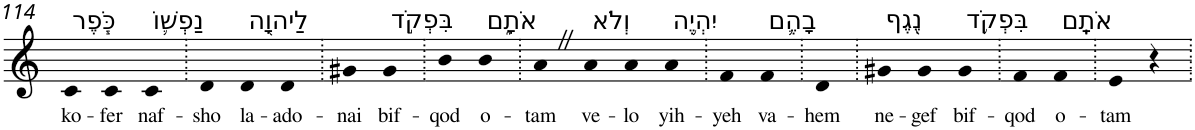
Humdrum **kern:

**kern	**text
*part1	*part1
*staff1	*staff1
*I"Piano	*
*I'Pno	*
!!LO:PB:g=z
*clefG2	*
*k[]	*
=114	=114
!LO:TX:a:t=כֹּ֧פֶר	!
!	!LO:LY:b
4c	ko-
!	!LO:LY:b
4c	-fer
!LO:TX:a:t=נַפְשׁ֛וֹ	!
!	!LO:LY:b
4c	naf-
=115.	=115.
!	!LO:LY:b
4d	-sho
!LO:TX:a:t=לַיהוָ֖ה	!
!	!LO:LY:b
4d	la-
!	!LO:LY:b
4d	-ado-
=116.	=116.
!	!LO:LY:b
4g#X	-nai
!LO:TX:a:t=בִּפְקֹ֣ד	!
!	!LO:LY:b
4g#	bif-
=117.	=117.
!	!LO:LY:b
4b	-qod
!LO:TX:a:t=אֹתָ֑ם	!
!	!LO:LY:b
4b	o-
=118.	=118.
!	!LO:LY:b
4aZ	-tam
!LO:TX:a:t=וְלֹא	!
!	!LO:LY:b
4a	ve-
!	!LO:LY:b
4a	-lo
!LO:TX:a:t=יִהְיֶ֥ה	!
!	!LO:LY:b
4a	yih-
=119.	=119.
!	!LO:LY:b
4f	-yeh
!LO:TX:a:t=בָהֶ֛ם	!
!	!LO:LY:b
4f	va-
=120.	=120.
!	!LO:LY:b
4d	-hem
=121.	=121.
!LO:TX:a:t=נֶ֖גֶף	!
!	!LO:LY:b
4g#X	ne-
!	!LO:LY:b
4g#	-gef
!LO:TX:a:t=בִּפְקֹ֥ד	!
!	!LO:LY:b
4g#	bif-
=122.	=122.
!	!LO:LY:b
4f	-qod
!LO:TX:a:t=אֹתָֽם	!
!	!LO:LY:b
4f	o-
=123.	=123.
!	!LO:LY:b
4e	-tam
4r	.
=.	=.
*-	*-
